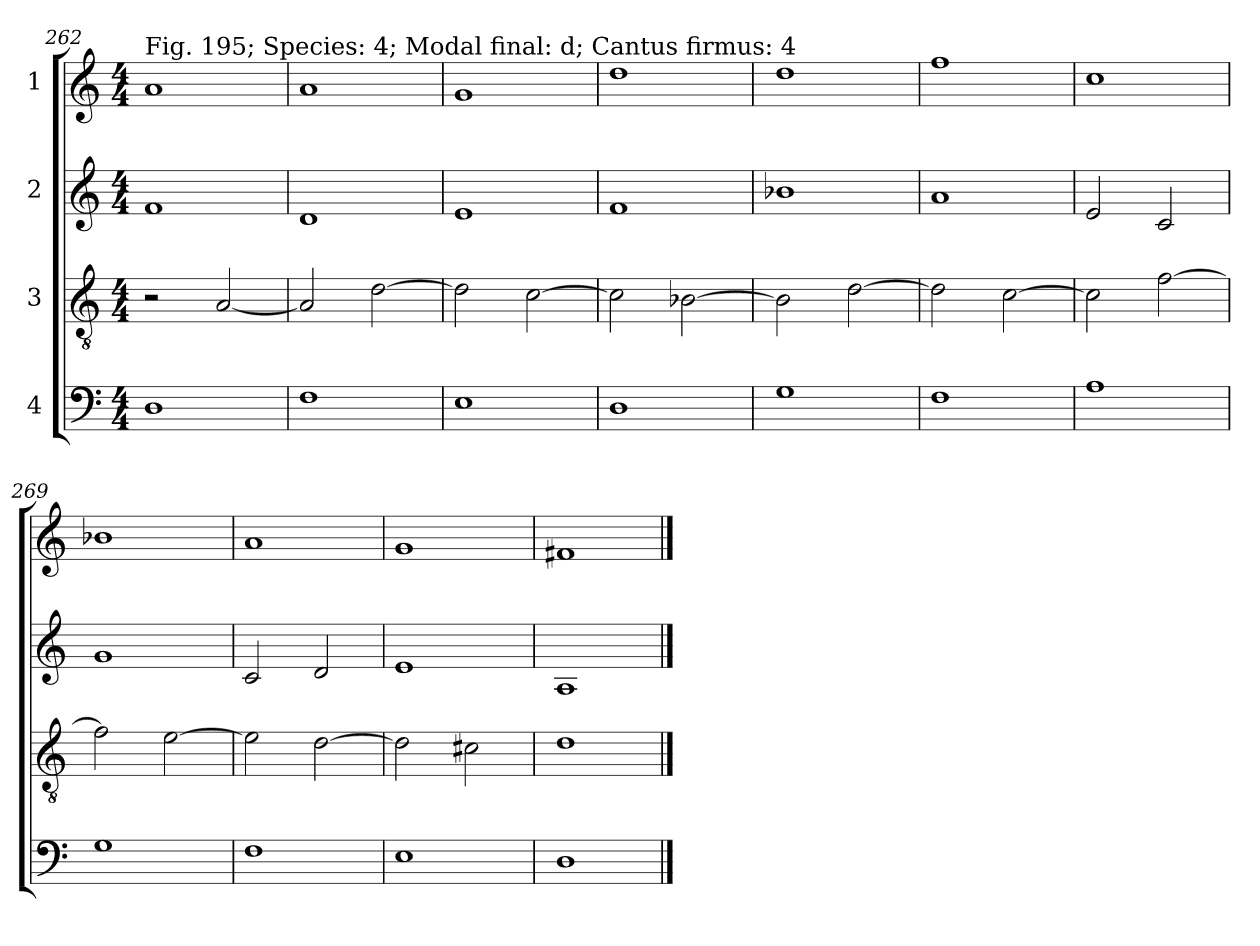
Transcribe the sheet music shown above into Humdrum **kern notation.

**kern	**kern	**kern	**kern
*part4	*part3	*part2	*part1
*staff4	*staff3	*staff2	*staff1
*I"4	*I"3	*I"2	*I"1
*clefF4	*clefGv2	*clefG2	*clefG2
*k[]	*k[]	*k[]	*k[]
*M4/4	*M4/4	*M4/4	*M4/4
=262	=262	=262	=262
!	!	!	!LO:TX:a:t=Fig. 195; Species&colon; 4; Modal final&colon; d; Cantus firmus&colon; 4
1D	2r	1f	1a
.	[2A/	.	.
=263	=263	=263	=263
1F	2A/]	1d	1a
.	[2d\	.	.
=264	=264	=264	=264
1E	2d\]	1e	1g
.	[2c\	.	.
=265	=265	=265	=265
1D	2c\]	1f	1dd
.	[2B-X\	.	.
=266	=266	=266	=266
1G	2B-\]	1b-X	1dd
.	[2d\	.	.
=267	=267	=267	=267
1F	2d\]	1a	1ff
.	[2c\	.	.
=268	=268	=268	=268
1A	2c\]	2e/	1cc
.	[2f\	2c/	.
=269	=269	=269	=269
1G	2f\]	1g	1b-X
.	[2e\	.	.
=270	=270	=270	=270
1F	2e\]	2c/	1a
.	[2d\	2d/	.
=271	=271	=271	=271
1E	2d\]	1e	1g
.	2c#X\	.	.
=272	=272	=272	=272
1D	1d	1A	1f#X
==	==	==	==
*-	*-	*-	*-
